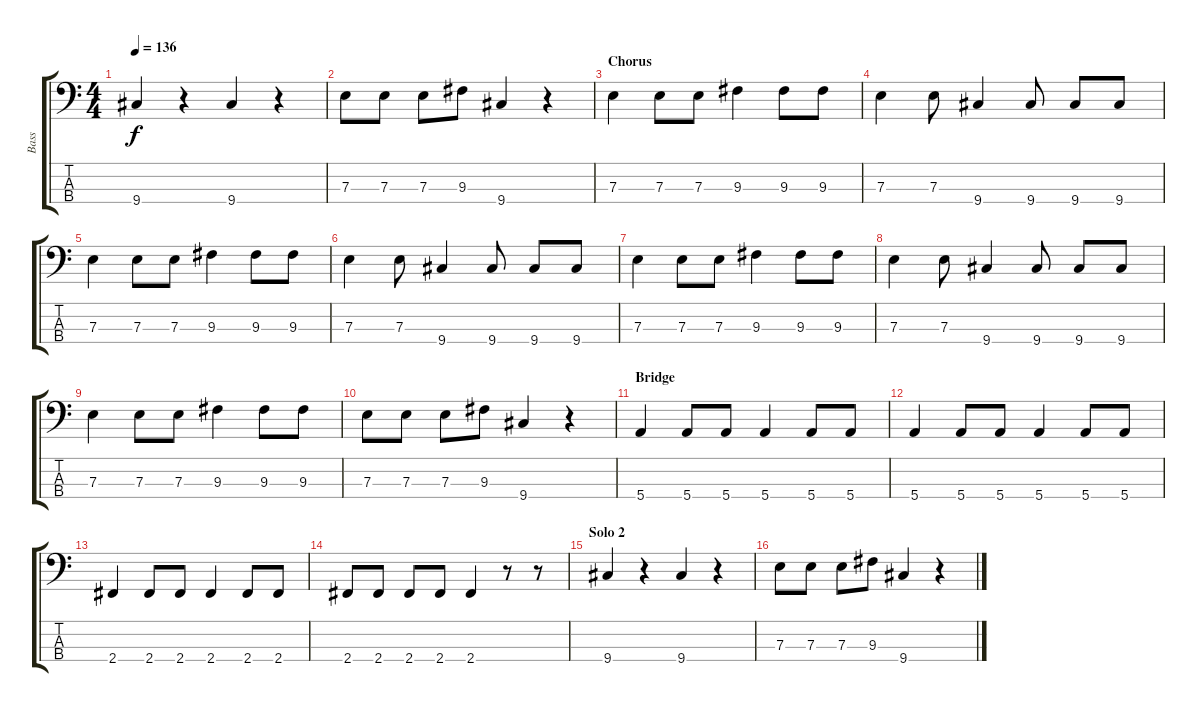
\track ("Bass" "Bass") {instrument electricbassfinger}
\staff {score tabs}
\tuning (G2 D2 A1 E1) {hide}
\ts (4 4)
\tempo 136
\clef f4
\ks c
9.4.4{dy f} r.4 9.4.4 r.4 |
7.3.8 7.3.8 7.3.8 9.3.8 9.4.4 r.4 |
\section ("" "Chorus")
7.3.4 7.3.8 7.3.8 9.3.4 9.3.8 9.3.8 |
7.3.4 7.3.8 9.4.4 9.4.8 9.4.8 9.4.8 |
7.3.4 7.3.8 7.3.8 9.3.4 9.3.8 9.3.8 |
7.3.4 7.3.8 9.4.4 9.4.8 9.4.8 9.4.8 |
7.3.4 7.3.8 7.3.8 9.3.4 9.3.8 9.3.8 |
7.3.4 7.3.8 9.4.4 9.4.8 9.4.8 9.4.8 |
7.3.4 7.3.8 7.3.8 9.3.4 9.3.8 9.3.8 |
7.3.8 7.3.8 7.3.8 9.3.8 9.4.4 r.4 |
\section ("" "Bridge")
5.4.4 5.4.8 5.4.8 5.4.4 5.4.8 5.4.8 |
5.4.4 5.4.8 5.4.8 5.4.4 5.4.8 5.4.8 |
2.4.4 2.4.8 2.4.8 2.4.4 2.4.8 2.4.8 |
2.4.8 2.4.8 2.4.8 2.4.8 2.4.4 r.8 r.8 |
\section ("" "Solo 2")
9.4.4 r.4 9.4.4 r.4 |
7.3.8 7.3.8 7.3.8 9.3.8 9.4.4 r.4
